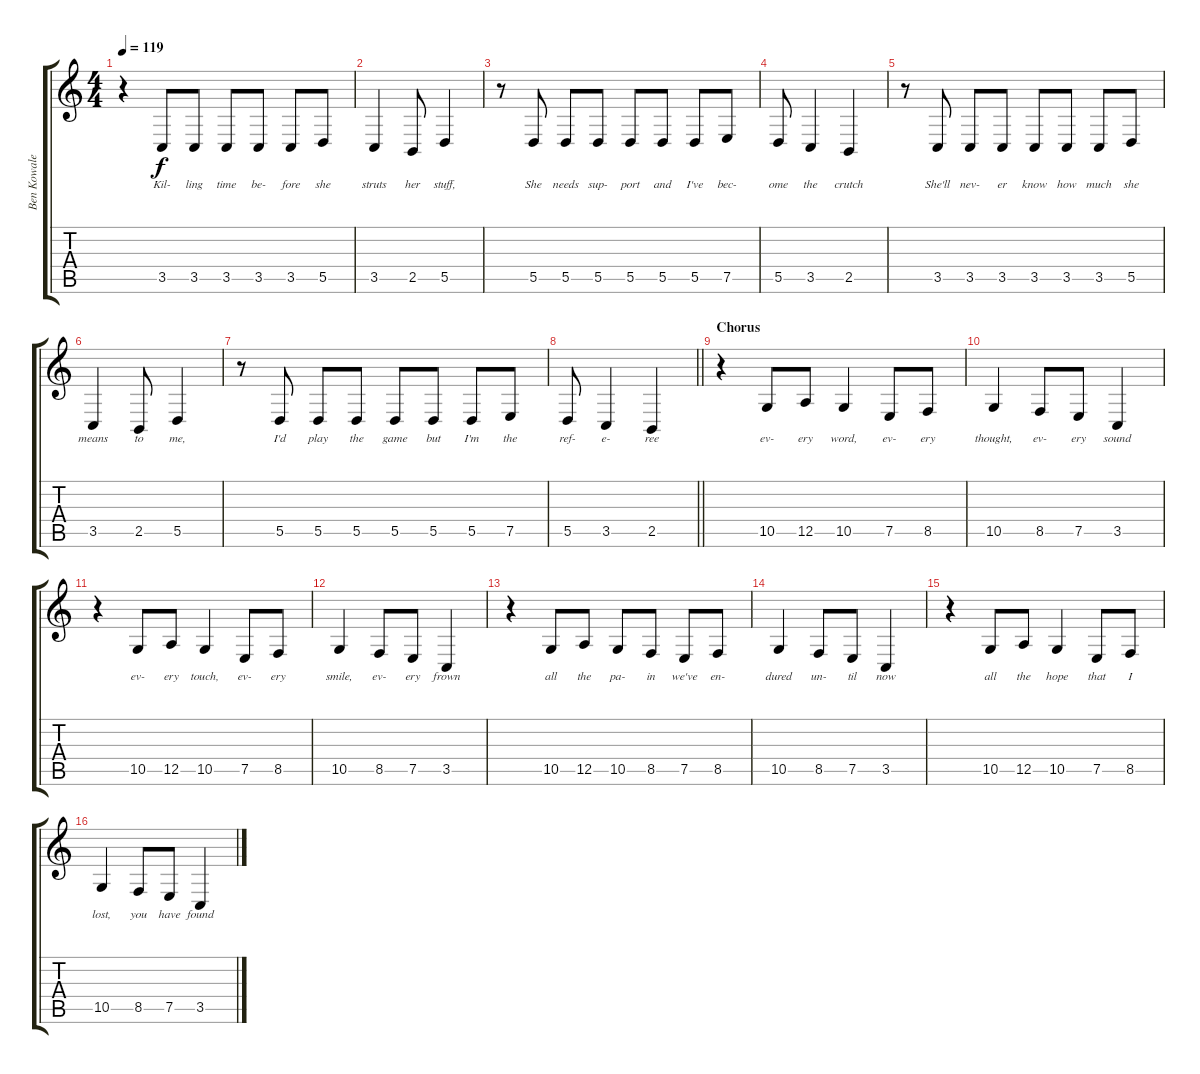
\track ("Ben Kowalewicz (Lead Vocals)" "Ben Kowale") {instrument violin}
\staff {score tabs}
\tuning (E4 B3 G3 D3 A2 D2) {hide}
\ts (4 4)
\tempo 119
\clef g2
\ks c
r.4{dy f} 3.5.8{lyrics (0 "Kil-") lyrics (1 "") lyrics (2 "") lyrics (3 "") lyrics (4 "")} 3.5.8{lyrics (0 "ling") lyrics (1 "") lyrics (2 "") lyrics (3 "") lyrics (4 "")} 3.5.8{lyrics (0 "time") lyrics (1 "") lyrics (2 "") lyrics (3 "") lyrics (4 "")} 3.5.8{lyrics (0 "be-") lyrics (1 "") lyrics (2 "") lyrics (3 "") lyrics (4 "")} 3.5.8{lyrics (0 "fore") lyrics (1 "") lyrics (2 "") lyrics (3 "") lyrics (4 "")} 5.5.8{lyrics (0 "she") lyrics (1 "") lyrics (2 "") lyrics (3 "") lyrics (4 "")} |
3.5.4{lyrics (0 "struts") lyrics (1 "") lyrics (2 "") lyrics (3 "") lyrics (4 "")} 2.5.8{lyrics (0 "her") lyrics (1 "") lyrics (2 "") lyrics (3 "") lyrics (4 "")} 5.5.4{lyrics (0 "stuff,") lyrics (1 "") lyrics (2 "") lyrics (3 "") lyrics (4 "")} |
r.8 5.5.8{lyrics (0 "She") lyrics (1 "") lyrics (2 "") lyrics (3 "") lyrics (4 "")} 5.5.8{lyrics (0 "needs") lyrics (1 "") lyrics (2 "") lyrics (3 "") lyrics (4 "")} 5.5.8{lyrics (0 "sup-") lyrics (1 "") lyrics (2 "") lyrics (3 "") lyrics (4 "")} 5.5.8{lyrics (0 "port") lyrics (1 "") lyrics (2 "") lyrics (3 "") lyrics (4 "")} 5.5.8{lyrics (0 "and") lyrics (1 "") lyrics (2 "") lyrics (3 "") lyrics (4 "")} 5.5.8{lyrics (0 "I've") lyrics (1 "") lyrics (2 "") lyrics (3 "") lyrics (4 "")} 7.5.8{lyrics (0 "bec-") lyrics (1 "") lyrics (2 "") lyrics (3 "") lyrics (4 "")} |
5.5.8{lyrics (0 "ome") lyrics (1 "") lyrics (2 "") lyrics (3 "") lyrics (4 "")} 3.5.4{lyrics (0 "the") lyrics (1 "") lyrics (2 "") lyrics (3 "") lyrics (4 "")} 2.5.4{lyrics (0 "crutch") lyrics (1 "") lyrics (2 "") lyrics (3 "") lyrics (4 "")} |
r.8 3.5.8{lyrics (0 "She'll") lyrics (1 "") lyrics (2 "") lyrics (3 "") lyrics (4 "")} 3.5.8{lyrics (0 "nev-") lyrics (1 "") lyrics (2 "") lyrics (3 "") lyrics (4 "")} 3.5.8{lyrics (0 "er") lyrics (1 "") lyrics (2 "") lyrics (3 "") lyrics (4 "")} 3.5.8{lyrics (0 "know") lyrics (1 "") lyrics (2 "") lyrics (3 "") lyrics (4 "")} 3.5.8{lyrics (0 "how") lyrics (1 "") lyrics (2 "") lyrics (3 "") lyrics (4 "")} 3.5.8{lyrics (0 "much") lyrics (1 "") lyrics (2 "") lyrics (3 "") lyrics (4 "")} 5.5.8{lyrics (0 "she") lyrics (1 "") lyrics (2 "") lyrics (3 "") lyrics (4 "")} |
3.5.4{lyrics (0 "means") lyrics (1 "") lyrics (2 "") lyrics (3 "") lyrics (4 "")} 2.5.8{lyrics (0 "to") lyrics (1 "") lyrics (2 "") lyrics (3 "") lyrics (4 "")} 5.5.4{lyrics (0 "me,") lyrics (1 "") lyrics (2 "") lyrics (3 "") lyrics (4 "")} |
r.8 5.5.8{lyrics (0 "I'd") lyrics (1 "") lyrics (2 "") lyrics (3 "") lyrics (4 "")} 5.5.8{lyrics (0 "play") lyrics (1 "") lyrics (2 "") lyrics (3 "") lyrics (4 "")} 5.5.8{lyrics (0 "the") lyrics (1 "") lyrics (2 "") lyrics (3 "") lyrics (4 "")} 5.5.8{lyrics (0 "game") lyrics (1 "") lyrics (2 "") lyrics (3 "") lyrics (4 "")} 5.5.8{lyrics (0 "but") lyrics (1 "") lyrics (2 "") lyrics (3 "") lyrics (4 "")} 5.5.8{lyrics (0 "I'm") lyrics (1 "") lyrics (2 "") lyrics (3 "") lyrics (4 "")} 7.5.8{lyrics (0 "the") lyrics (1 "") lyrics (2 "") lyrics (3 "") lyrics (4 "")} |
\barLineRight lightlight
5.5.8{lyrics (0 "ref-") lyrics (1 "") lyrics (2 "") lyrics (3 "") lyrics (4 "")} 3.5.4{lyrics (0 "e-") lyrics (1 "") lyrics (2 "") lyrics (3 "") lyrics (4 "")} 2.5.4{lyrics (0 "ree") lyrics (1 "") lyrics (2 "") lyrics (3 "") lyrics (4 "")} |
\section ("" "Chorus")
r.4 10.5.8{lyrics (0 "ev-") lyrics (1 "") lyrics (2 "") lyrics (3 "") lyrics (4 "")} 12.5.8{lyrics (0 "ery") lyrics (1 "") lyrics (2 "") lyrics (3 "") lyrics (4 "")} 10.5.4{lyrics (0 "word,") lyrics (1 "") lyrics (2 "") lyrics (3 "") lyrics (4 "")} 7.5.8{lyrics (0 "ev-") lyrics (1 "") lyrics (2 "") lyrics (3 "") lyrics (4 "")} 8.5.8{lyrics (0 "ery") lyrics (1 "") lyrics (2 "") lyrics (3 "") lyrics (4 "")} |
10.5.4{lyrics (0 "thought,") lyrics (1 "") lyrics (2 "") lyrics (3 "") lyrics (4 "")} 8.5.8{lyrics (0 "ev-") lyrics (1 "") lyrics (2 "") lyrics (3 "") lyrics (4 "")} 7.5.8{lyrics (0 "ery") lyrics (1 "") lyrics (2 "") lyrics (3 "") lyrics (4 "")} 3.5.4{lyrics (0 "sound") lyrics (1 "") lyrics (2 "") lyrics (3 "") lyrics (4 "")} |
r.4 10.5.8{lyrics (0 "ev-") lyrics (1 "") lyrics (2 "") lyrics (3 "") lyrics (4 "")} 12.5.8{lyrics (0 "ery") lyrics (1 "") lyrics (2 "") lyrics (3 "") lyrics (4 "")} 10.5.4{lyrics (0 "touch,") lyrics (1 "") lyrics (2 "") lyrics (3 "") lyrics (4 "")} 7.5.8{lyrics (0 "ev-") lyrics (1 "") lyrics (2 "") lyrics (3 "") lyrics (4 "")} 8.5.8{lyrics (0 "ery") lyrics (1 "") lyrics (2 "") lyrics (3 "") lyrics (4 "")} |
10.5.4{lyrics (0 "smile,") lyrics (1 "") lyrics (2 "") lyrics (3 "") lyrics (4 "")} 8.5.8{lyrics (0 "ev-") lyrics (1 "") lyrics (2 "") lyrics (3 "") lyrics (4 "")} 7.5.8{lyrics (0 "ery") lyrics (1 "") lyrics (2 "") lyrics (3 "") lyrics (4 "")} 3.5.4{lyrics (0 "frown") lyrics (1 "") lyrics (2 "") lyrics (3 "") lyrics (4 "")} |
r.4 10.5.8{lyrics (0 "all") lyrics (1 "") lyrics (2 "") lyrics (3 "") lyrics (4 "")} 12.5.8{lyrics (0 "the") lyrics (1 "") lyrics (2 "") lyrics (3 "") lyrics (4 "")} 10.5.8{lyrics (0 "pa-") lyrics (1 "") lyrics (2 "") lyrics (3 "") lyrics (4 "")} 8.5.8{lyrics (0 "in") lyrics (1 "") lyrics (2 "") lyrics (3 "") lyrics (4 "")} 7.5.8{lyrics (0 "we've") lyrics (1 "") lyrics (2 "") lyrics (3 "") lyrics (4 "")} 8.5.8{lyrics (0 "en-") lyrics (1 "") lyrics (2 "") lyrics (3 "") lyrics (4 "")} |
10.5.4{lyrics (0 "dured") lyrics (1 "") lyrics (2 "") lyrics (3 "") lyrics (4 "")} 8.5.8{lyrics (0 "un-") lyrics (1 "") lyrics (2 "") lyrics (3 "") lyrics (4 "")} 7.5.8{lyrics (0 "til") lyrics (1 "") lyrics (2 "") lyrics (3 "") lyrics (4 "")} 3.5.4{lyrics (0 "now") lyrics (1 "") lyrics (2 "") lyrics (3 "") lyrics (4 "")} |
r.4 10.5.8{lyrics (0 "all") lyrics (1 "") lyrics (2 "") lyrics (3 "") lyrics (4 "")} 12.5.8{lyrics (0 "the") lyrics (1 "") lyrics (2 "") lyrics (3 "") lyrics (4 "")} 10.5.4{lyrics (0 "hope") lyrics (1 "") lyrics (2 "") lyrics (3 "") lyrics (4 "")} 7.5.8{lyrics (0 "that") lyrics (1 "") lyrics (2 "") lyrics (3 "") lyrics (4 "")} 8.5.8{lyrics (0 "I") lyrics (1 "") lyrics (2 "") lyrics (3 "") lyrics (4 "")} |
10.5.4{lyrics (0 "lost,") lyrics (1 "") lyrics (2 "") lyrics (3 "") lyrics (4 "")} 8.5.8{lyrics (0 "you") lyrics (1 "") lyrics (2 "") lyrics (3 "") lyrics (4 "")} 7.5.8{lyrics (0 "have") lyrics (1 "") lyrics (2 "") lyrics (3 "") lyrics (4 "")} 3.5.4{lyrics (0 "found") lyrics (1 "") lyrics (2 "") lyrics (3 "") lyrics (4 "")}
